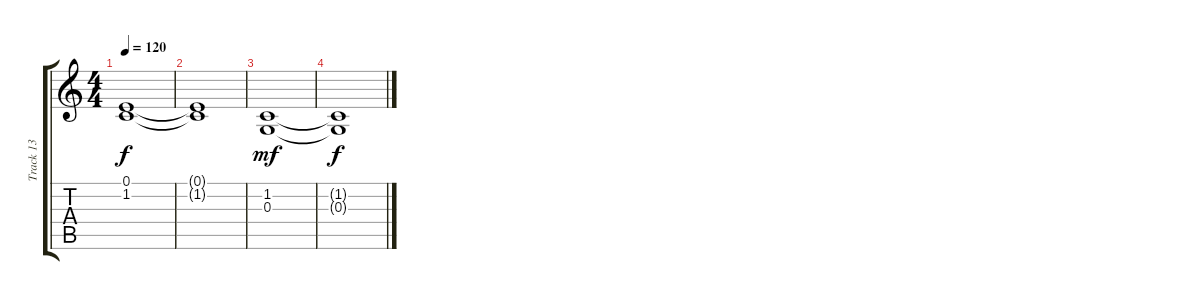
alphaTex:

\track ("Track 13" "Track 13") {instrument pad8sweep}
\staff {score tabs}
\tuning (E4 B3 G3 D3 A2 E2) {hide}
\ts (4 4)
\tempo 120
\clef g2
\ks c
(0.1 1.2).1{dy f} |
(0.1{t} 1.2{t}).1 |
(1.2 0.3).1{dy mf} |
(1.2{t} 0.3{t}).1{dy f}
